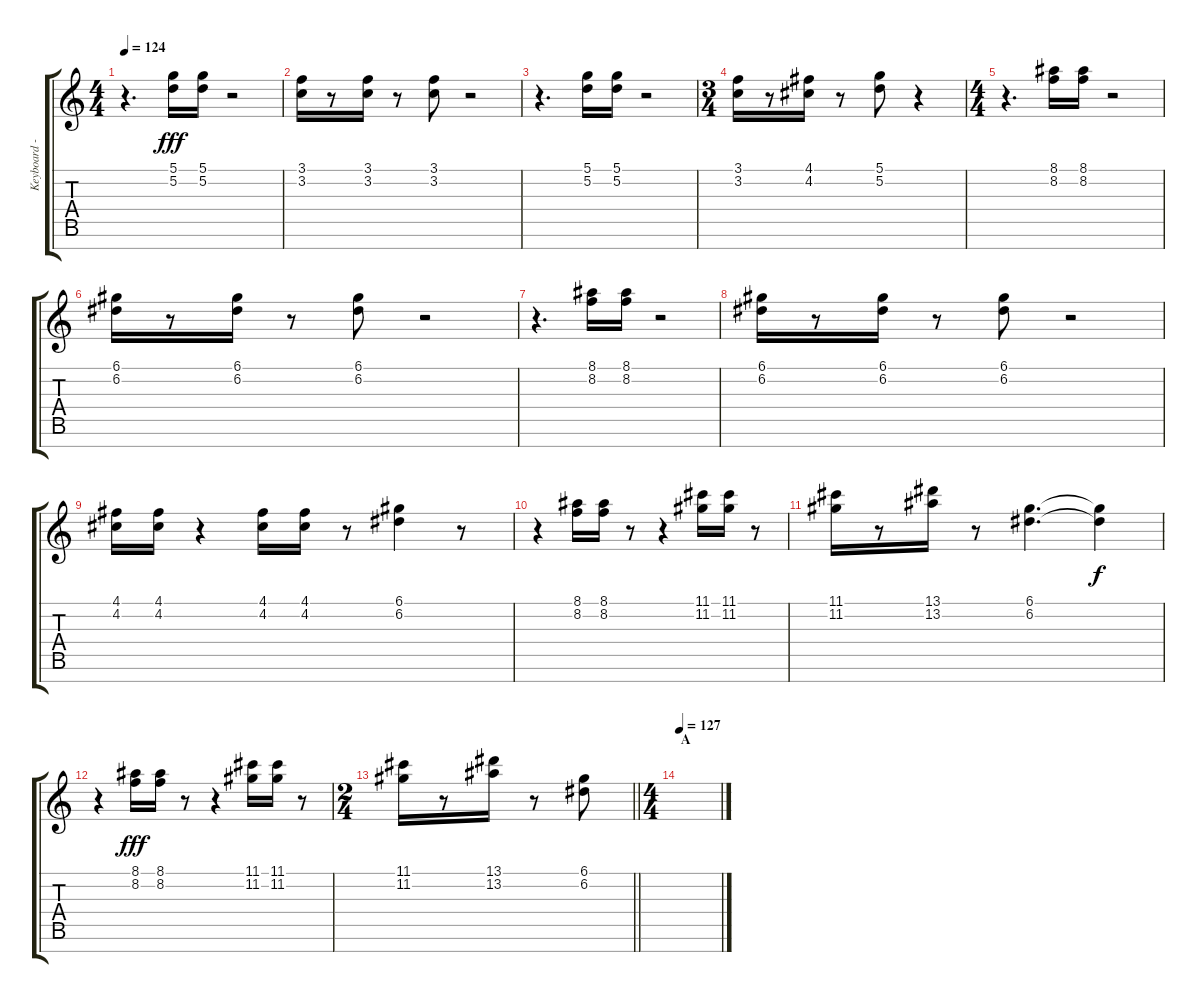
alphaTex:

\track ("Keyboard - Strings, Brass, Flute" "Keyboard -") {instrument stringensemble1}
\staff {score tabs}
\tuning (D5 A4 F4 C4 G3 D3 A2) {hide}
\ts (4 4)
\tempo 124
\clef g2
\ks c
r.4{d dy fff} (5.1 5.2).16 (5.1 5.2).16 r.2 |
(3.1 3.2).16 r.8 (3.1 3.2).16 r.8 (3.1 3.2).8 r.2 |
r.4{d} (5.1 5.2).16 (5.1 5.2).16 r.2 |
\ts (3 4)
(3.1 3.2).16 r.8 (4.1 4.2).16 r.8 (5.1 5.2).8 r.4 |
\ts (4 4)
r.4{d} (8.1 8.2).16 (8.1 8.2).16 r.2 |
(6.1 6.2).16 r.8 (6.1 6.2).16 r.8 (6.1 6.2).8 r.2 |
r.4{d} (8.1 8.2).16 (8.1 8.2).16 r.2 |
(6.1 6.2).16 r.8 (6.1 6.2).16 r.8 (6.1 6.2).8 r.2 |
(4.1 4.2).16 (4.1 4.2).16 r.4 (4.1 4.2).16 (4.1 4.2).16 r.8 (6.1 6.2).4 r.8 |
r.4 (8.1 8.2).16 (8.1 8.2).16 r.8 r.4 (11.1 11.2).16 (11.1 11.2).16 r.8 |
(11.1 11.2).16 r.8 (13.1 13.2).16 r.8 (6.1 6.2).4{d} (6.1{t} 6.2{t}).4{dy f} |
r.4 (8.1 8.2).16{dy fff} (8.1 8.2).16 r.8 r.4 (11.1 11.2).16 (11.1 11.2).16 r.8 |
\ts (2 4)
\barLineRight lightlight
(11.1 11.2).16 r.8 (13.1 13.2).16 r.8 (6.1 6.2).8 |
\ts (4 4)
\section ("" "A")
\tempo 127
